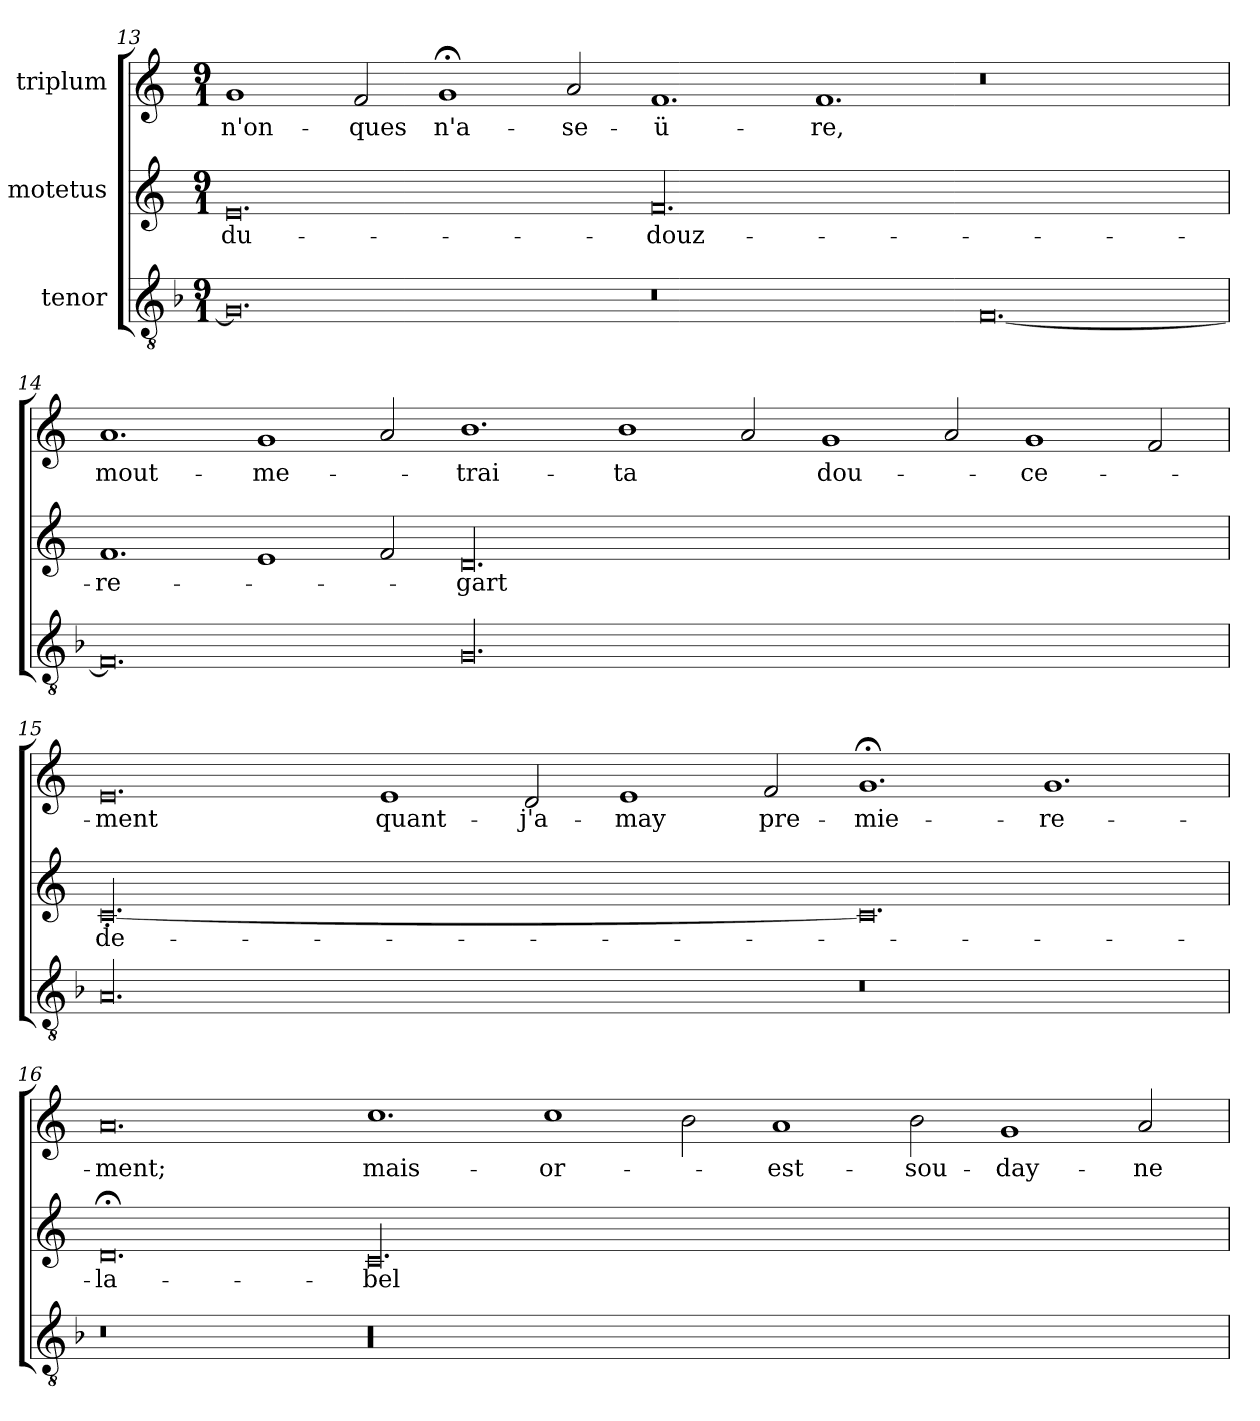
**kern	**kern	**text	**kern	**text
*part3	*part2	*part2	*part1	*part1
*staff3	*staff2	*staff2	*staff1	*staff1
*I"tenor	*I"motetus	*	*I"triplum	*
!!LO:LB:g=z
*clefGv2	*clefG2	*	*clefG2	*
*k[b-]	*k[]	*	*k[]	*
*F:	*C:	*	*C:	*
*M9/1	*M9/1	*	*M9/1	*
=13	=13	=13	=13	=13
0.G/]	0.e/	du-	1g/	n'on-
.	.	.	2f/	-ques
.	.	.	1g;</	n'a-
.	.	.	2a/	-se-
0.r	00.f/	douz-	1.f/	-ü-
.	.	.	1.f/	-re,
[0.F/	.	.	0.r	.
=14	=14	=14	=14	=14
0.F/]	1.f/	re-	1.a/	mout-
.	1e/	.	1g/	me-
.	2f/	.	2a/	.
00.G/	00.d/	-gart	1.b\	trai-
.	.	.	1b\	-ta
.	.	.	2a/	.
.	.	.	1g/	dou-
.	.	.	2a/	.
.	.	.	1g/	-ce-
.	.	.	2f/	.
!!LO:LB:g=z
=15	=15	=15	=15	=15
00.A/	[00.c'/	de-	0.e/	-ment
.	.	.	1e/	quant-
.	.	.	2d/	j'a-
.	.	.	1e/	-may
.	.	.	2f/	pre-
0.r	0.c/]	.	1.g;</	-mie-
.	.	.	1.g/	-re-
=16	=16	=16	=16	=16
0.r	0.d;</	la-	0.a/	-ment;
00.r	00.c/	bel-	1.cc\	mais-
.	.	.	1cc\	or-
.	.	.	2b\	.
.	.	.	1a/	est-
.	.	.	2b\	sou-
.	.	.	1g/	-day-
.	.	.	2a/	-ne-
=	=	=	=	=
*-	*-	*-	*-	*-
